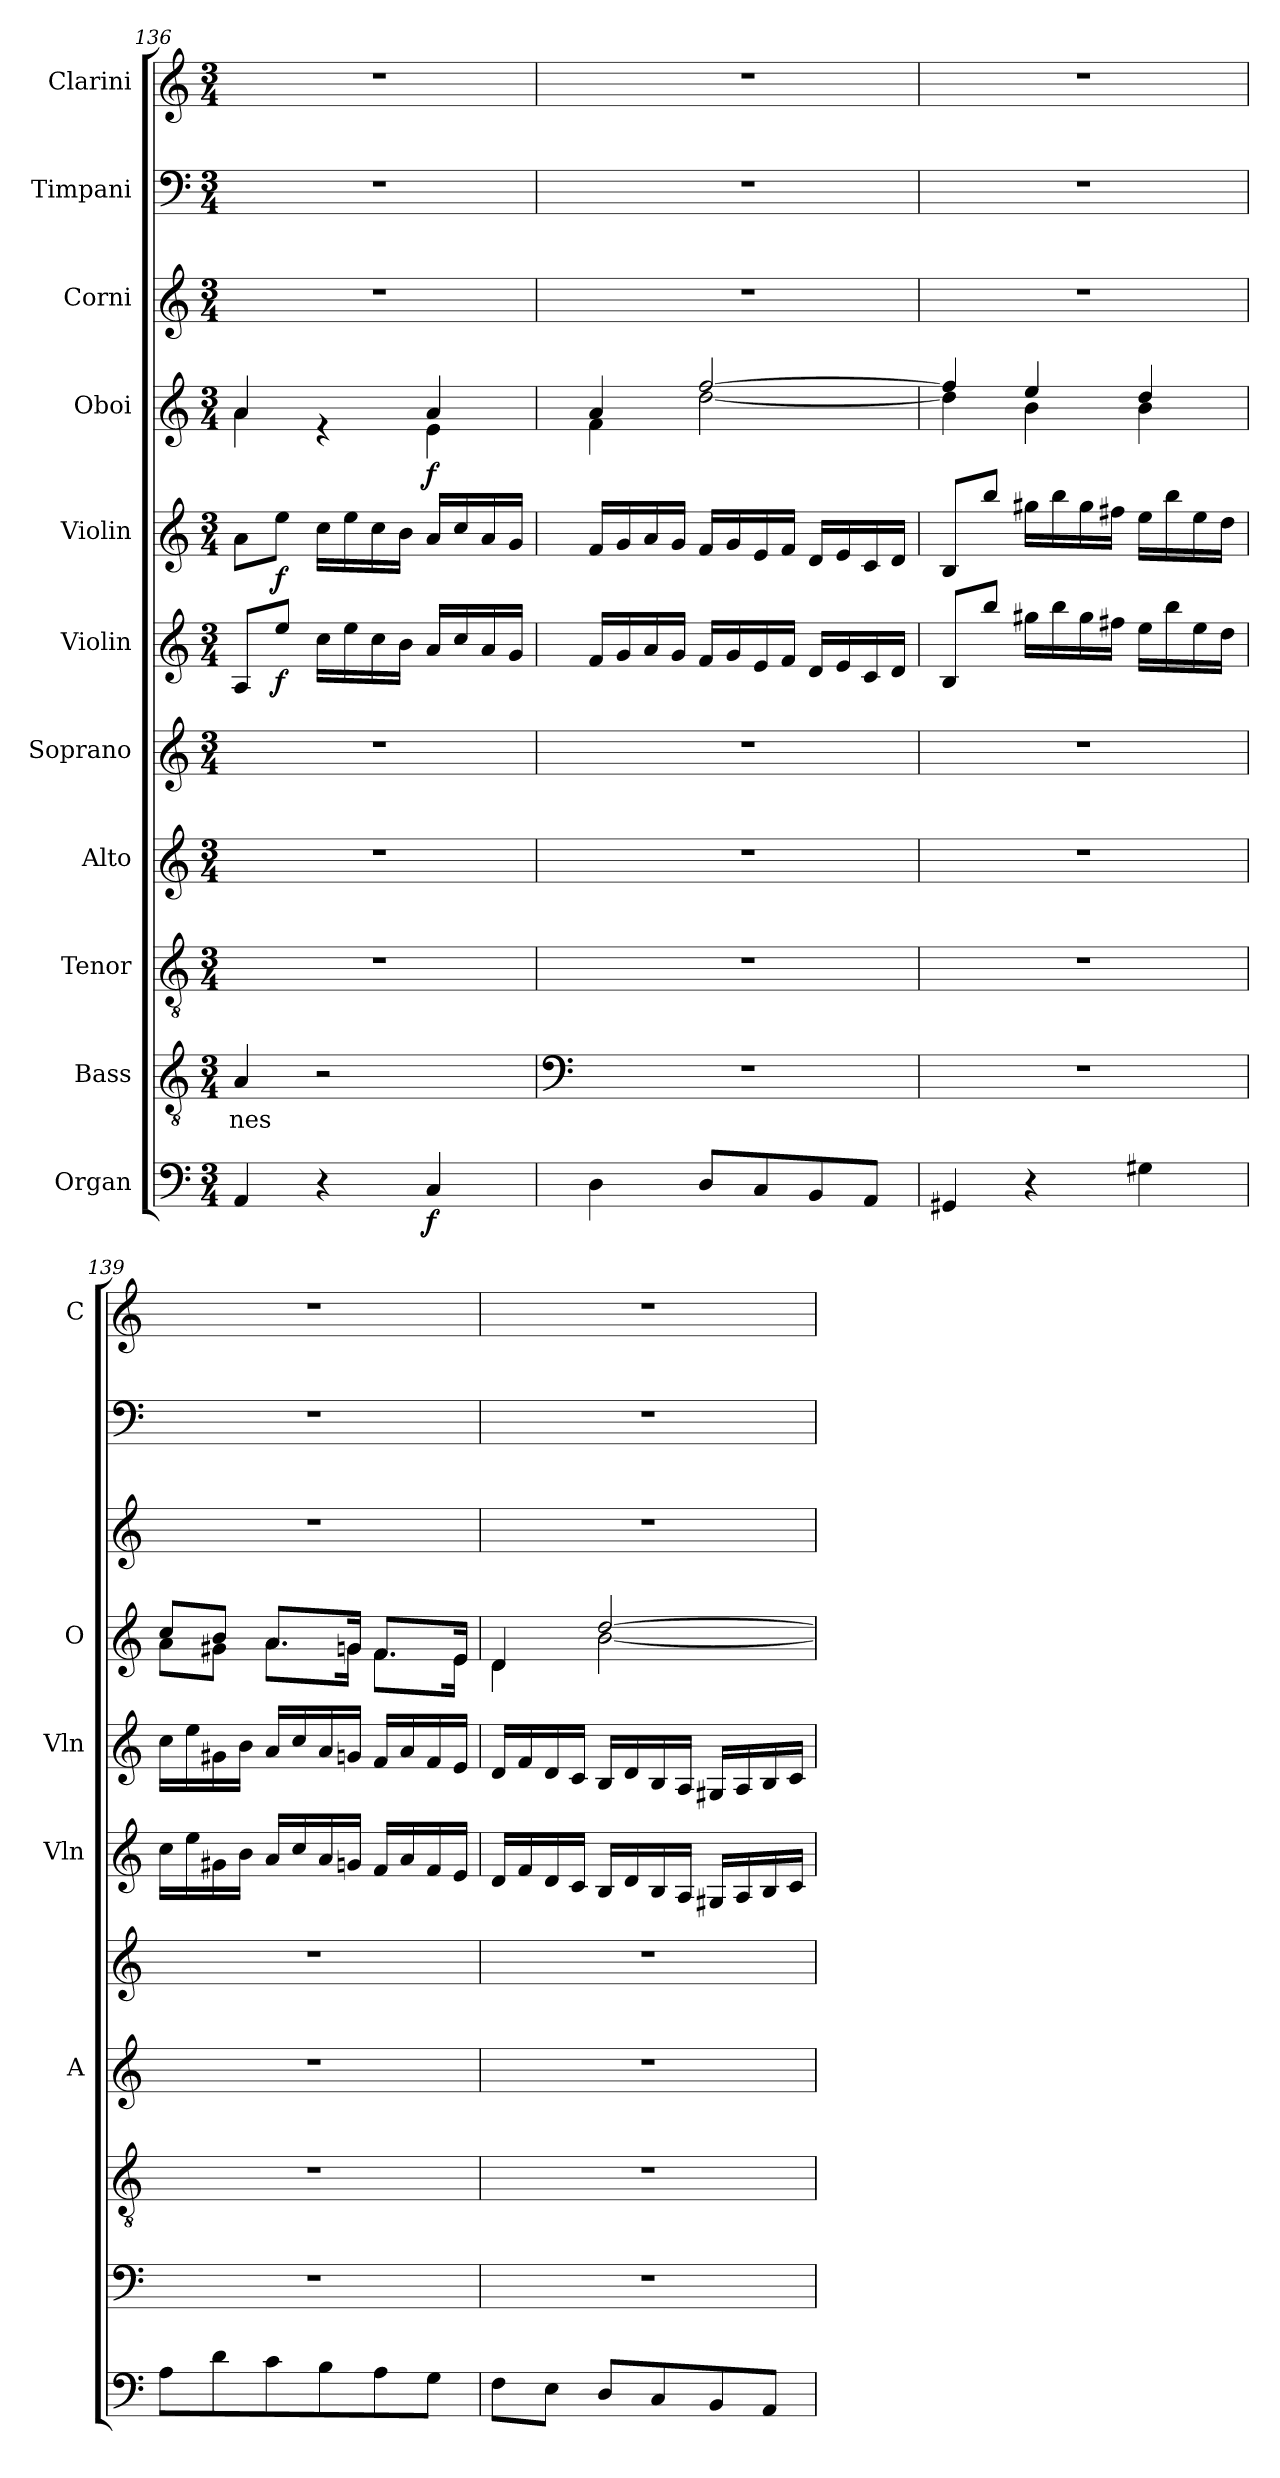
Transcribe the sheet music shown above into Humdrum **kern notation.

**kern	**dynam	**kern	**text	**kern	**kern	**kern	**kern	**dynam	**kern	**dynam	**kern	**dynam	**kern	**kern	**kern
*part11	*part11	*part10	*part10	*part9	*part8	*part7	*part6	*part6	*part5	*part5	*part4	*part4	*part3	*part2	*part1
*staff11	*staff11	*staff10	*staff10	*staff9	*staff8	*staff7	*staff6	*staff6	*staff5	*staff5	*staff4	*staff4	*staff3	*staff2	*staff1
*I"Organ	*	*I"Bass	*	*I"Tenor	*I"Alto	*I"Soprano	*I"Violin	*	*I"Violin	*	*I"Oboi	*	*I"Corni	*I"Timpani	*I"Clarini
*	*	*	*	*	*I'A	*	*I'Vln	*	*I'Vln	*	*I'O	*	*	*	*I'C
*clefF4	*	*clefGv2	*	*clefGv2	*clefG2	*clefG2	*clefG2	*	*clefG2	*	*clefG2	*	*clefG2	*clefF4	*clefG2
*	*	*	*	*	*	*	*	*	*	*	*	*	*ITrd7c12	*	*
*k[]	*	*k[]	*	*k[]	*k[]	*k[]	*k[]	*	*k[]	*	*k[]	*	*k[]	*k[]	*k[]
*M3/4	*	*M3/4	*	*M3/4	*M3/4	*M3/4	*M3/4	*	*M3/4	*	*M3/4	*	*M3/4	*M3/4	*M3/4
=136	=136	=136	=136	=136	=136	=136	=136	=136	=136	=136	=136	=136	=136	=136	=136
!	!	!	!LO:LY:b	!	!	!	!	!	!	!	!	!	!	!	!
*	*	*	*	*	*	*	*	*	*	*	*^	*	*	*	*
4AA/	.	4A/	-nes	2.r	2.r	2.r	8A/L	.	8a\L	.	4a/	4a\	.	2.r	2.r	2.r
!	!	!	!	!	!	!	!	!LO:DY:b	!	!LO:DY:b	!	!	!	!	!	!
.	.	.	.	.	.	.	8ee/J	f	8ee\J	f	.	.	.	.	.	.
4r	.	2r	.	.	.	.	16cc\LL	.	16cc\LL	.	4re	4ryy	.	.	.	.
.	.	.	.	.	.	.	16ee\	.	16ee\	.	.	.	.	.	.	.
.	.	.	.	.	.	.	16cc\	.	16cc\	.	.	.	.	.	.	.
.	.	.	.	.	.	.	16b\JJ	.	16b\JJ	.	.	.	.	.	.	.
!	!LO:DY:b	!	!	!	!	!	!	!	!	!	!	!	!LO:DY:b	!	!	!
4C/	f	.	.	.	.	.	16a/LL	.	16a/LL	.	4a/	4e\	f	.	.	.
.	.	.	.	.	.	.	16cc/	.	16cc/	.	.	.	.	.	.	.
.	.	.	.	.	.	.	16a/	.	16a/	.	.	.	.	.	.	.
.	.	.	.	.	.	.	16g/JJ	.	16g/JJ	.	.	.	.	.	.	.
=137	=137	=137	=137	=137	=137	=137	=137	=137	=137	=137	=137	=137	=137	=137	=137	=137
*	*	*clefF4	*	*	*	*	*	*	*	*	*	*	*	*	*	*
4D\	.	2.r	.	2.r	2.r	2.r	16f/LL	.	16f/LL	.	4a/	4f\	.	2.r	2.r	2.r
.	.	.	.	.	.	.	16g/	.	16g/	.	.	.	.	.	.	.
.	.	.	.	.	.	.	16a/	.	16a/	.	.	.	.	.	.	.
.	.	.	.	.	.	.	16g/JJ	.	16g/JJ	.	.	.	.	.	.	.
8D/L	.	.	.	.	.	.	16f/LL	.	16f/LL	.	[2ff/	[2dd\	.	.	.	.
.	.	.	.	.	.	.	16g/	.	16g/	.	.	.	.	.	.	.
8C/	.	.	.	.	.	.	16e/	.	16e/	.	.	.	.	.	.	.
.	.	.	.	.	.	.	16f/JJ	.	16f/JJ	.	.	.	.	.	.	.
8BB/	.	.	.	.	.	.	16d/LL	.	16d/LL	.	.	.	.	.	.	.
.	.	.	.	.	.	.	16e/	.	16e/	.	.	.	.	.	.	.
8AA/J	.	.	.	.	.	.	16c/	.	16c/	.	.	.	.	.	.	.
.	.	.	.	.	.	.	16d/JJ	.	16d/JJ	.	.	.	.	.	.	.
!!LO:LB:g=z
=138	=138	=138	=138	=138	=138	=138	=138	=138	=138	=138	=138	=138	=138	=138	=138	=138
4GG#X/	.	2.r	.	2.r	2.r	2.r	8B/L	.	8B/L	.	4ff/]	4dd\]	.	2.r	2.r	2.r
.	.	.	.	.	.	.	8bb/J	.	8bb/J	.	.	.	.	.	.	.
4r	.	.	.	.	.	.	16gg#X\LL	.	16gg#X\LL	.	4ee/	4b\	.	.	.	.
.	.	.	.	.	.	.	16bb\	.	16bb\	.	.	.	.	.	.	.
.	.	.	.	.	.	.	16gg#\	.	16gg#\	.	.	.	.	.	.	.
.	.	.	.	.	.	.	16ff#X\JJ	.	16ff#X\JJ	.	.	.	.	.	.	.
4G#X\	.	.	.	.	.	.	16ee\LL	.	16ee\LL	.	4dd/	4b\	.	.	.	.
.	.	.	.	.	.	.	16bb\	.	16bb\	.	.	.	.	.	.	.
.	.	.	.	.	.	.	16ee\	.	16ee\	.	.	.	.	.	.	.
.	.	.	.	.	.	.	16dd\JJ	.	16dd\JJ	.	.	.	.	.	.	.
=139	=139	=139	=139	=139	=139	=139	=139	=139	=139	=139	=139	=139	=139	=139	=139	=139
8A\L	.	2.r	.	2.r	2.r	2.r	16cc\LL	.	16cc\LL	.	8cc/L	8a\L	.	2.r	2.r	2.r
.	.	.	.	.	.	.	16ee\	.	16ee\	.	.	.	.	.	.	.
8d\	.	.	.	.	.	.	16g#X\	.	16g#X\	.	8b/J	8g#X\J	.	.	.	.
.	.	.	.	.	.	.	16b\JJ	.	16b\JJ	.	.	.	.	.	.	.
8c\	.	.	.	.	.	.	16a/LL	.	16a/LL	.	8.a/L	8.a\L	.	.	.	.
.	.	.	.	.	.	.	16cc/	.	16cc/	.	.	.	.	.	.	.
8B\	.	.	.	.	.	.	16a/	.	16a/	.	.	.	.	.	.	.
.	.	.	.	.	.	.	16gn/JJ	.	16gn/JJ	.	16gn/Jk	16g\Jk	.	.	.	.
8A\	.	.	.	.	.	.	16f/LL	.	16f/LL	.	8.f/L	8.f\L	.	.	.	.
.	.	.	.	.	.	.	16a/	.	16a/	.	.	.	.	.	.	.
8G\J	.	.	.	.	.	.	16f/	.	16f/	.	.	.	.	.	.	.
.	.	.	.	.	.	.	16e/JJ	.	16e/JJ	.	16e/Jk	16e\Jk	.	.	.	.
=140	=140	=140	=140	=140	=140	=140	=140	=140	=140	=140	=140	=140	=140	=140	=140	=140
8F\L	.	2.r	.	2.r	2.r	2.r	16d/LL	.	16d/LL	.	4d/	4d\	.	2.r	2.r	2.r
.	.	.	.	.	.	.	16f/	.	16f/	.	.	.	.	.	.	.
8E\J	.	.	.	.	.	.	16d/	.	16d/	.	.	.	.	.	.	.
.	.	.	.	.	.	.	16c/JJ	.	16c/JJ	.	.	.	.	.	.	.
8D/L	.	.	.	.	.	.	16B/LL	.	16B/LL	.	[2dd/	[2b\	.	.	.	.
.	.	.	.	.	.	.	16d/	.	16d/	.	.	.	.	.	.	.
8C/	.	.	.	.	.	.	16B/	.	16B/	.	.	.	.	.	.	.
.	.	.	.	.	.	.	16A/JJ	.	16A/JJ	.	.	.	.	.	.	.
8BB/	.	.	.	.	.	.	16G#X/LL	.	16G#X/LL	.	.	.	.	.	.	.
.	.	.	.	.	.	.	16A/	.	16A/	.	.	.	.	.	.	.
8AA/J	.	.	.	.	.	.	16B/	.	16B/	.	.	.	.	.	.	.
.	.	.	.	.	.	.	16c/JJ	.	16c/JJ	.	.	.	.	.	.	.
*	*	*	*	*	*	*	*	*	*	*	*v	*v	*	*	*	*
=	=	=	=	=	=	=	=	=	=	=	=	=	=	=	=
*-	*-	*-	*-	*-	*-	*-	*-	*-	*-	*-	*-	*-	*-	*-	*-
